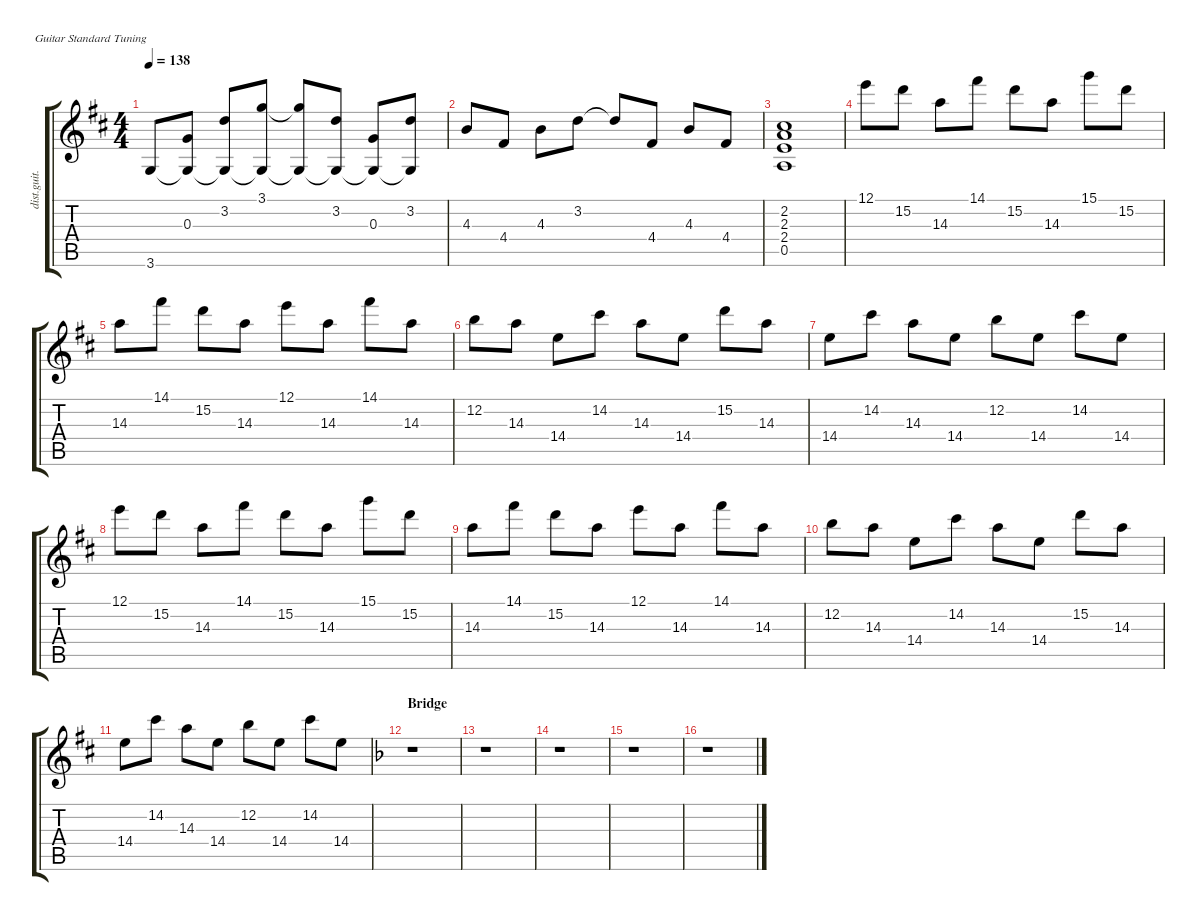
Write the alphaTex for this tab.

\hideDynamics
\bracketExtendMode groupsimilarinstruments
\otherSystemsTrackNameOrientation horizontal
\track ("EG2" "dist.guit.") {defaultSystemsLayout 5 instrument distortionguitar}
\staff {score tabs}
\tuning (E4 B3 G3 D3 A2 E2)
\ts (4 4)
\tempo 138
\clef g2
\ks d
3.6{acc forcenatural}.8{dy f} (0.3{acc forcenatural} 3.6{t acc forcenatural}).8 (3.2{acc forcenatural} 3.6{t acc forcenatural}).8 (3.1{acc forcenatural} 3.6{t acc forcenatural}).8 (3.1{t acc forcenatural} 3.6{t acc forcenatural}).8 (3.2{acc forcenatural} 3.6{t acc forcenatural}).8 (0.3{acc forcenatural} 3.6{t acc forcenatural}).8 (3.2{acc forcenatural} 3.6{t acc forcenatural}).8 |
4.3{acc forcenatural}.8 4.4{acc #}.8 4.3{acc forcenatural}.8 3.2{acc forcenatural}.8 3.2{t acc forcenatural}.8 4.4{acc #}.8 4.3{acc forcenatural}.8 4.4{acc #}.8 |
(2.2{acc #} 2.3{acc forcenatural} 2.4{acc forcenatural} 0.5{acc forcenatural}).1 |
12.1{acc forcenatural}.8{dy fff} 15.2{acc forcenatural}.8 14.3{acc forcenatural}.8 14.1{acc #}.8 15.2{acc forcenatural}.8 14.3{acc forcenatural}.8 15.1{acc forcenatural}.8 15.2{acc forcenatural}.8 |
14.3{acc forcenatural}.8 14.1{acc #}.8 15.2{acc forcenatural}.8 14.3{acc forcenatural}.8 12.1{acc forcenatural}.8 14.3{acc forcenatural}.8 14.1{acc #}.8 14.3{acc forcenatural}.8 |
12.2{acc forcenatural}.8 14.3{acc forcenatural}.8 14.4{acc forcenatural}.8 14.2{acc #}.8 14.3{acc forcenatural}.8 14.4{acc forcenatural}.8 15.2{acc forcenatural}.8 14.3{acc forcenatural}.8 |
14.4{acc forcenatural}.8 14.2{acc #}.8 14.3{acc forcenatural}.8 14.4{acc forcenatural}.8 12.2{acc forcenatural}.8 14.4{acc forcenatural}.8 14.2{acc #}.8 14.4{acc forcenatural}.8 |
12.1{acc forcenatural}.8 15.2{acc forcenatural}.8 14.3{acc forcenatural}.8 14.1{acc #}.8 15.2{acc forcenatural}.8 14.3{acc forcenatural}.8 15.1{acc forcenatural}.8 15.2{acc forcenatural}.8 |
14.3{acc forcenatural}.8 14.1{acc #}.8 15.2{acc forcenatural}.8 14.3{acc forcenatural}.8 12.1{acc forcenatural}.8 14.3{acc forcenatural}.8 14.1{acc #}.8 14.3{acc forcenatural}.8 |
12.2{acc forcenatural}.8 14.3{acc forcenatural}.8 14.4{acc forcenatural}.8 14.2{acc #}.8 14.3{acc forcenatural}.8 14.4{acc forcenatural}.8 15.2{acc forcenatural}.8 14.3{acc forcenatural}.8 |
14.4{acc forcenatural}.8 14.2{acc #}.8 14.3{acc forcenatural}.8 14.4{acc forcenatural}.8 12.2{acc forcenatural}.8 14.4{acc forcenatural}.8 14.2{acc #}.8 14.4{acc forcenatural}.8 |
\section ("" "Bridge")
\ks f
r.1 |
r.1 |
r.1 |
r.1 |
r.1
